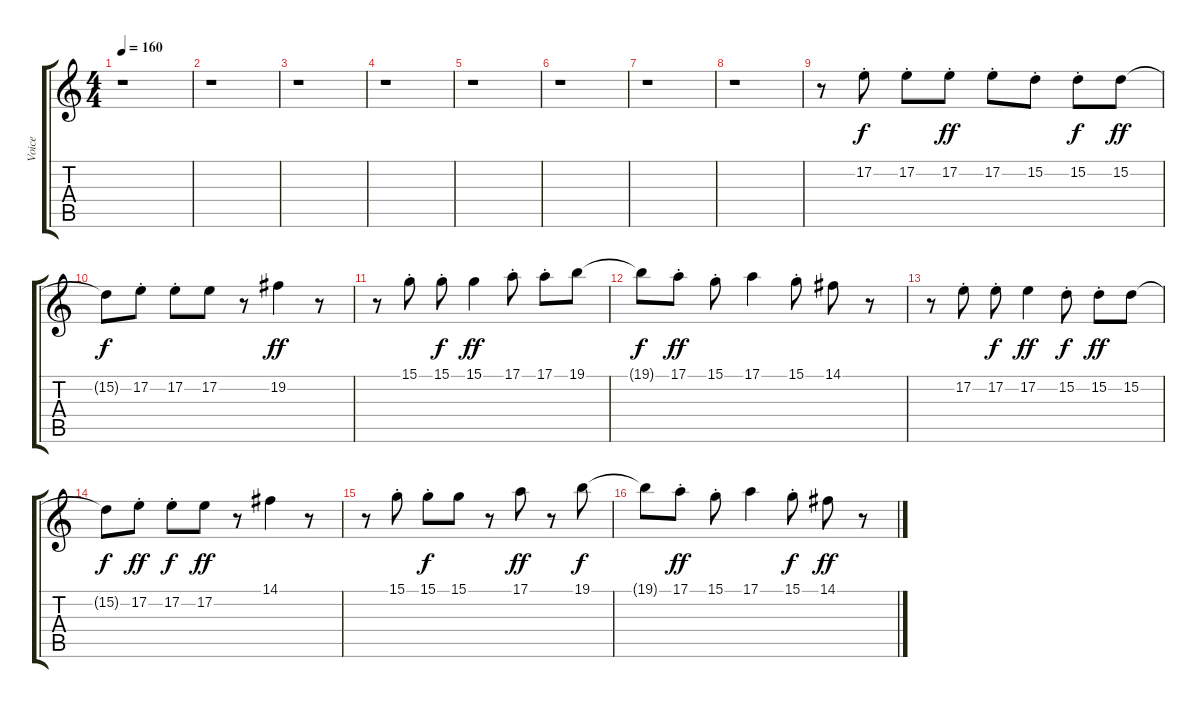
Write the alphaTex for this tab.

\track ("Voice" "Voice") {instrument lead3calliope}
\staff {score tabs}
\tuning (E4 B3 G3 D3 A2 E2) {hide}
\ts (4 4)
\tempo 160
\clef g2
\ks c
r.1{dy ff} |
r.1 |
r.1 |
r.1 |
r.1 |
r.1 |
r.1 |
r.1 |
r.8 17.2{st}.8{dy f} 17.2{st}.8 17.2{st}.8{dy ff} 17.2{st}.8 15.2{st}.8 15.2{st}.8{dy f} 15.2.8{dy ff} |
15.2{t}.8{dy f} 17.2{st}.8 17.2{st}.8 17.2.8 r.8 19.2.4{dy ff} r.8 |
r.8 15.1{st}.8 15.1{st}.8{dy f} 15.1.4{dy ff} 17.1{st}.8 17.1{st}.8 19.1.8 |
19.1{t}.8{dy f} 17.1{st}.8{dy ff} 15.1{st}.8 17.1.4 15.1{st}.8 14.1.8 r.8 |
r.8 17.2{st}.8 17.2{st}.8{dy f} 17.2.4{dy ff} 15.2{st}.8{dy f} 15.2{st}.8{dy ff} 15.2.8 |
15.2{t}.8{dy f} 17.2{st}.8{dy ff} 17.2{st}.8{dy f} 17.2.8{dy ff} r.8 14.1.4 r.8 |
r.8 15.1{st}.8 15.1{st}.8{dy f} 15.1.8 r.8 17.1.8{dy ff} r.8 19.1.8{dy f} |
19.1{t}.8 17.1{st}.8{dy ff} 15.1{st}.8 17.1.4 15.1{st}.8{dy f} 14.1.8{dy ff} r.8
